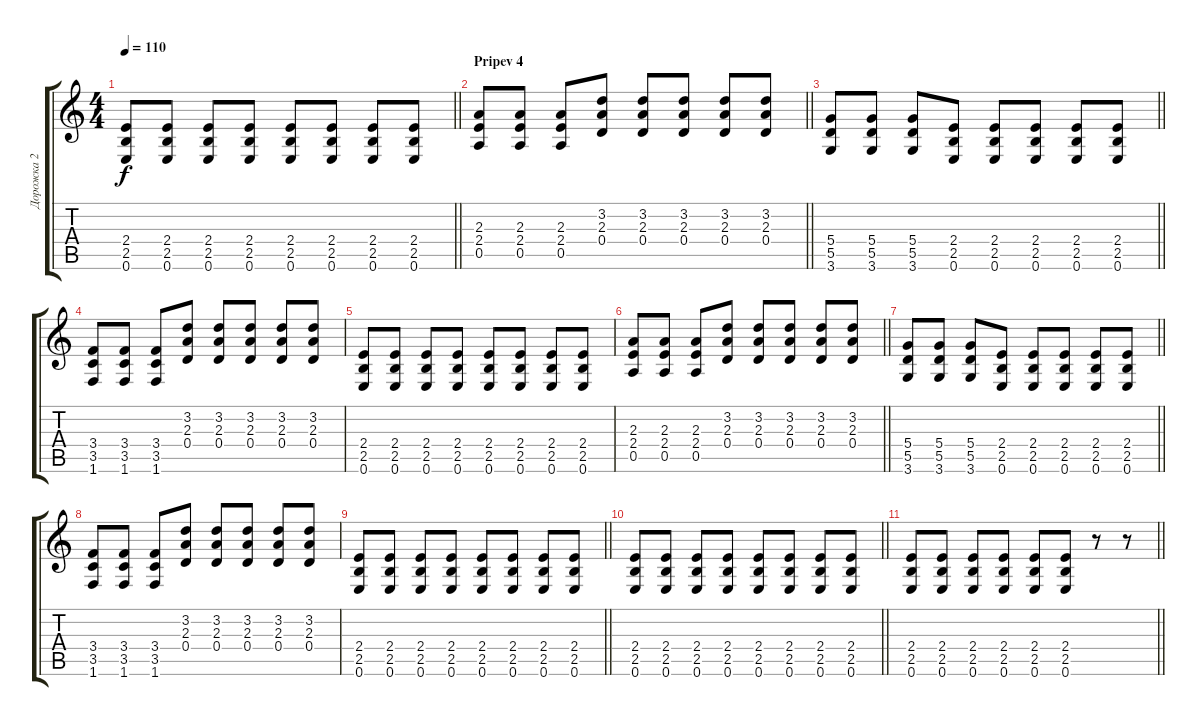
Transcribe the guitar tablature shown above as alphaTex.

\track ("Дорожка 2" "Дорожка 2") {instrument acousticguitarsteel}
\staff {score tabs}
\tuning (E4 B3 G3 D3 A2 E2) {hide}
\ts (4 4)
\tempo 110
\clef g2
\barLineRight lightlight
\ks c
(2.4 2.5 0.6).8{dy f} (2.4 2.5 0.6).8 (2.4 2.5 0.6).8 (2.4 2.5 0.6).8 (2.4 2.5 0.6).8 (2.4 2.5 0.6).8 (2.4 2.5 0.6).8 (2.4 2.5 0.6).8 |
\section ("" "Pripev 4")
\barLineRight lightlight
(2.3 2.4 0.5).8 (2.3 2.4 0.5).8 (2.3 2.4 0.5).8 (3.2 2.3 0.4).8 (3.2 2.3 0.4).8 (3.2 2.3 0.4).8 (3.2 2.3 0.4).8 (3.2 2.3 0.4).8 |
\section ("" "")
\barLineRight lightlight
(5.4 5.5 3.6).8 (5.4 5.5 3.6).8 (5.4 5.5 3.6).8 (2.4 2.5 0.6).8 (2.4 2.5 0.6).8 (2.4 2.5 0.6).8 (2.4 2.5 0.6).8 (2.4 2.5 0.6).8 |
(3.4 3.5 1.6).8 (3.4 3.5 1.6).8 (3.4 3.5 1.6).8 (3.2 2.3 0.4).8 (3.2 2.3 0.4).8 (3.2 2.3 0.4).8 (3.2 2.3 0.4).8 (3.2 2.3 0.4).8 |
(2.4 2.5 0.6).8 (2.4 2.5 0.6).8 (2.4 2.5 0.6).8 (2.4 2.5 0.6).8 (2.4 2.5 0.6).8 (2.4 2.5 0.6).8 (2.4 2.5 0.6).8 (2.4 2.5 0.6).8 |
\barLineRight lightlight
(2.3 2.4 0.5).8 (2.3 2.4 0.5).8 (2.3 2.4 0.5).8 (3.2 2.3 0.4).8 (3.2 2.3 0.4).8 (3.2 2.3 0.4).8 (3.2 2.3 0.4).8 (3.2 2.3 0.4).8 |
\barLineRight lightlight
(5.4 5.5 3.6).8 (5.4 5.5 3.6).8 (5.4 5.5 3.6).8 (2.4 2.5 0.6).8 (2.4 2.5 0.6).8 (2.4 2.5 0.6).8 (2.4 2.5 0.6).8 (2.4 2.5 0.6).8 |
(3.4 3.5 1.6).8 (3.4 3.5 1.6).8 (3.4 3.5 1.6).8 (3.2 2.3 0.4).8 (3.2 2.3 0.4).8 (3.2 2.3 0.4).8 (3.2 2.3 0.4).8 (3.2 2.3 0.4).8 |
\barLineRight lightlight
(2.4 2.5 0.6).8 (2.4 2.5 0.6).8 (2.4 2.5 0.6).8 (2.4 2.5 0.6).8 (2.4 2.5 0.6).8 (2.4 2.5 0.6).8 (2.4 2.5 0.6).8 (2.4 2.5 0.6).8 |
\barLineRight lightlight
(2.4 2.5 0.6).8 (2.4 2.5 0.6).8 (2.4 2.5 0.6).8 (2.4 2.5 0.6).8 (2.4 2.5 0.6).8 (2.4 2.5 0.6).8 (2.4 2.5 0.6).8 (2.4 2.5 0.6).8 |
\barLineRight lightlight
(2.4 2.5 0.6).8 (2.4 2.5 0.6).8 (2.4 2.5 0.6).8 (2.4 2.5 0.6).8 (2.4 2.5 0.6).8 (2.4 2.5 0.6).8 r.8 r.8
